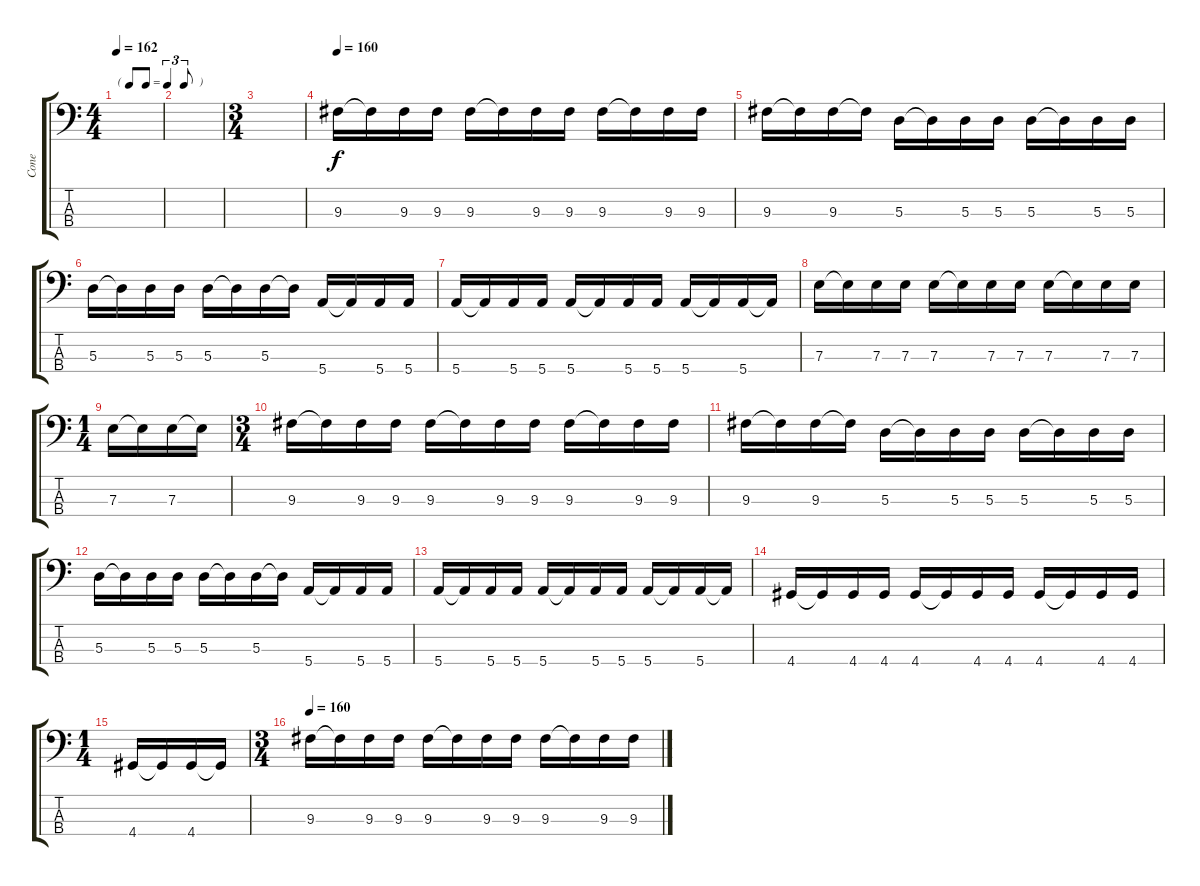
\track ("Cone                     bass" "Cone      ") {instrument electricbasspick}
\staff {score tabs}
\tuning (G2 D2 A1 E1) {hide}
\ts (4 4)
\tf triplet8th
\tempo 162
\tempo 120
\tempo 162
\clef f4
\ks c
|
|
\ts (3 4)
|
\tempo 160
9.3.16 9.3{t}.16 9.3.16 9.3.16 9.3.16 9.3{t}.16 9.3.16 9.3.16 9.3.16 9.3{t}.16 9.3.16 9.3.16 |
9.3.16 9.3{t}.16 9.3.16 9.3{t}.16 5.3.16 5.3{t}.16 5.3.16 5.3.16 5.3.16 5.3{t}.16 5.3.16 5.3.16 |
5.3.16 5.3{t}.16 5.3.16 5.3.16 5.3.16 5.3{t}.16 5.3.16 5.3{t}.16 5.4.16 5.4{t}.16 5.4.16 5.4.16 |
5.4.16 5.4{t}.16 5.4.16 5.4.16 5.4.16 5.4{t}.16 5.4.16 5.4.16 5.4.16 5.4{t}.16 5.4.16 5.4{t}.16 |
7.3.16 7.3{t}.16 7.3.16 7.3.16 7.3.16 7.3{t}.16 7.3.16 7.3.16 7.3.16 7.3{t}.16 7.3.16 7.3.16 |
\ts (1 4)
7.3.16 7.3{t}.16 7.3.16 7.3{t}.16 |
\ts (3 4)
9.3.16 9.3{t}.16 9.3.16 9.3.16 9.3.16 9.3{t}.16 9.3.16 9.3.16 9.3.16 9.3{t}.16 9.3.16 9.3.16 |
9.3.16 9.3{t}.16 9.3.16 9.3{t}.16 5.3.16 5.3{t}.16 5.3.16 5.3.16 5.3.16 5.3{t}.16 5.3.16 5.3.16 |
5.3.16 5.3{t}.16 5.3.16 5.3.16 5.3.16 5.3{t}.16 5.3.16 5.3{t}.16 5.4.16 5.4{t}.16 5.4.16 5.4.16 |
5.4.16 5.4{t}.16 5.4.16 5.4.16 5.4.16 5.4{t}.16 5.4.16 5.4.16 5.4.16 5.4{t}.16 5.4.16 5.4{t}.16 |
4.4.16 4.4{t}.16 4.4.16 4.4.16 4.4.16 4.4{t}.16 4.4.16 4.4.16 4.4.16 4.4{t}.16 4.4.16 4.4.16 |
\ts (1 4)
4.4.16 4.4{t}.16 4.4.16 4.4{t}.16 |
\ts (3 4)
\tempo 160
9.3.16 9.3{t}.16 9.3.16 9.3.16 9.3.16 9.3{t}.16 9.3.16 9.3.16 9.3.16 9.3{t}.16 9.3.16 9.3.16
